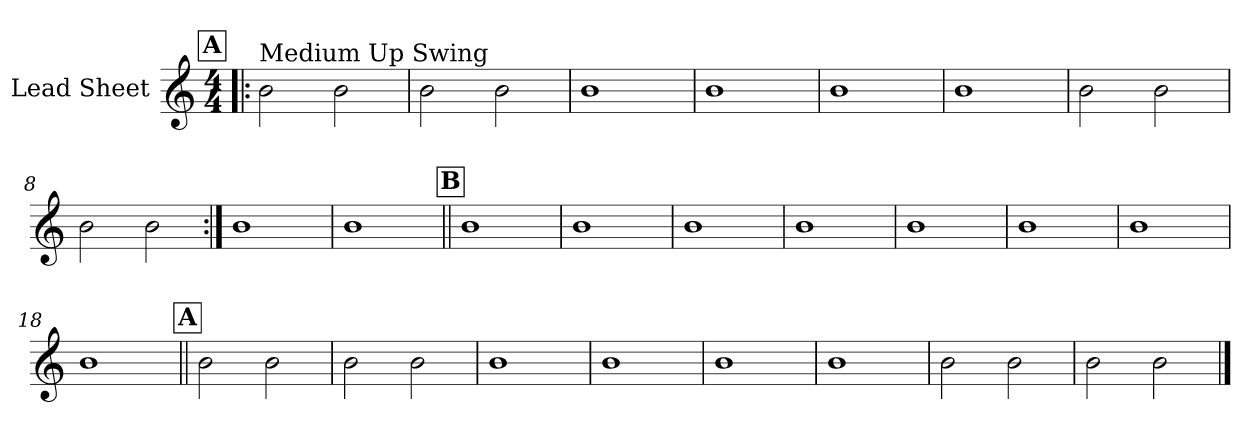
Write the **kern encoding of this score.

**kern
*part1
*staff1
*I"Lead Sheet
*clefG2
*k[]
*M4/4
!!LO:REH:place=s1:a:fs=14:t=A
=1!|:
!LO:TX:a:t=Medium Up Swing
2b\
2b\
=2
2b\
2b\
=3
1b
=4
1b
!!LO:LB:g=z
=5
1b
=6
1b
=7
2b\
2b\
=8
2b\
2b\
!!LO:LB:g=z
=9:|!
1b
=10
1b
!!LO:LB:g=z
!!LO:REH:place=s1:a:fs=14:t=B
=11||
1b
=12
1b
=13
1b
=14
1b
!!LO:LB:g=z
=15
1b
=16
1b
=17
1b
=18
1b
!!LO:LB:g=z
!!LO:REH:place=s1:a:fs=14:t=A
=19||
2b\
2b\
=20
2b\
2b\
=21
1b
=22
1b
!!LO:LB:g=z
=23
1b
=24
1b
=25
2b\
2b\
=26
2b\
2b\
==
*-
